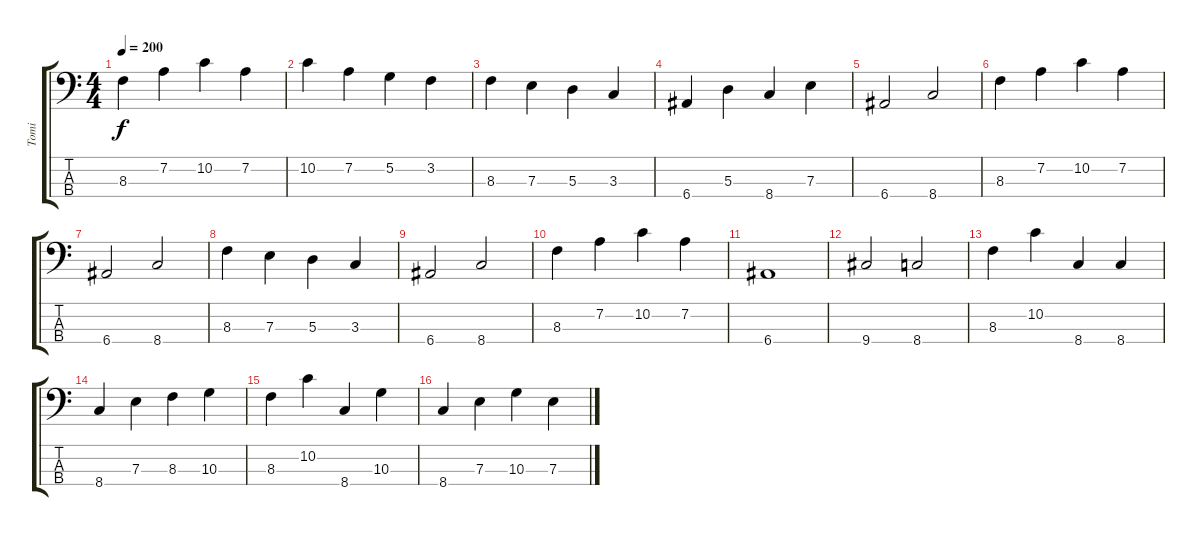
\track ("Tomi      - Bass" "Tomi      ") {instrument electricbassfinger}
\staff {score tabs}
\tuning (G2 D2 A1 E1) {hide}
\ts (4 4)
\tempo 200
\clef f4
\ks c
8.3.4{dy f} 7.2.4 10.2.4 7.2.4 |
10.2.4 7.2.4 5.2.4 3.2.4 |
8.3.4 7.3.4 5.3.4 3.3.4 |
6.4.4 5.3.4 8.4.4 7.3.4 |
6.4.2 8.4.2 |
8.3.4 7.2.4 10.2.4 7.2.4 |
6.4.2 8.4.2 |
8.3.4 7.3.4 5.3.4 3.3.4 |
6.4.2 8.4.2 |
8.3.4 7.2.4 10.2.4 7.2.4 |
6.4.1 |
9.4.2 8.4.2 |
8.3.4 10.2.4 8.4.4 8.4.4 |
8.4.4 7.3.4 8.3.4 10.3.4 |
8.3.4 10.2.4 8.4.4 10.3.4 |
8.4.4 7.3.4 10.3.4 7.3.4
